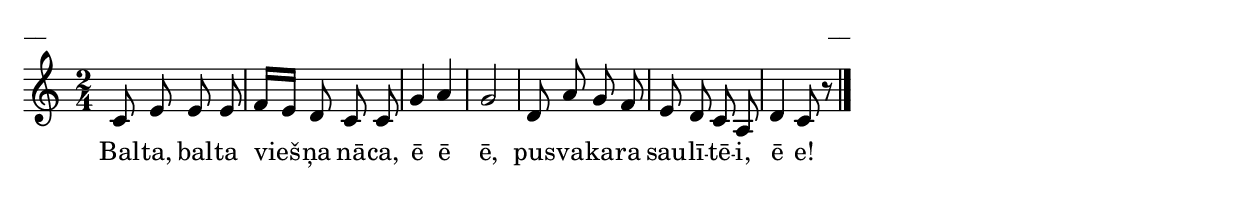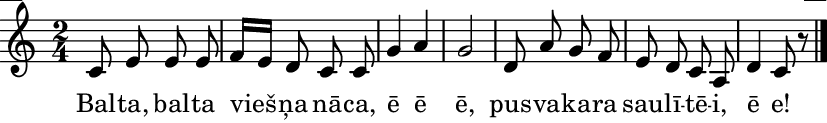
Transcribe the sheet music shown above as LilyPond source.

\version "2.13.18"
#(ly:set-option 'crop #t)

%\header {
%    title = "Balta, balta viešņa nāca"
%}
\paper {
line-width = 14\cm
left-margin = 0.4\cm
between-system-padding = 0.1\cm
between-system-space = 0.1\cm
}
\layout {
indent = #0
ragged-last = ##f
}


voiceA = \relative c' {
\clef "treble"
\key c \major
\time 2/4
c8 e e e |
f16[ e] d8 c c |
g'4 a |
g2 |
d8 a' g f |
e8 d c a |
d4 c8 r8 |
\bar "|."
} 


lyricA = \lyricmode {
Bal -- ta, bal -- ta vieš -- ņa nā -- ca, ē ē ē, pus -- va -- ka -- ra sau -- lī -- tē -- i, ē e!
} 


fullScore = <<
\new Staff {
<<
\new Voice = "voiceA" { \oneVoice \autoBeamOff \voiceA }
\new Lyrics \lyricsto "voiceA" \lyricA
>>
}
>>

\score {
\fullScore
\header { piece = "__" opus = "__" }
}
\markup { \with-color #(x11-color 'white) \sans \smaller "__" }
\score {
\unfoldRepeats
\fullScore
\midi {
\context { \Staff \remove "Staff_performer" }
\context { \Voice \consists "Staff_performer" }
}
}



